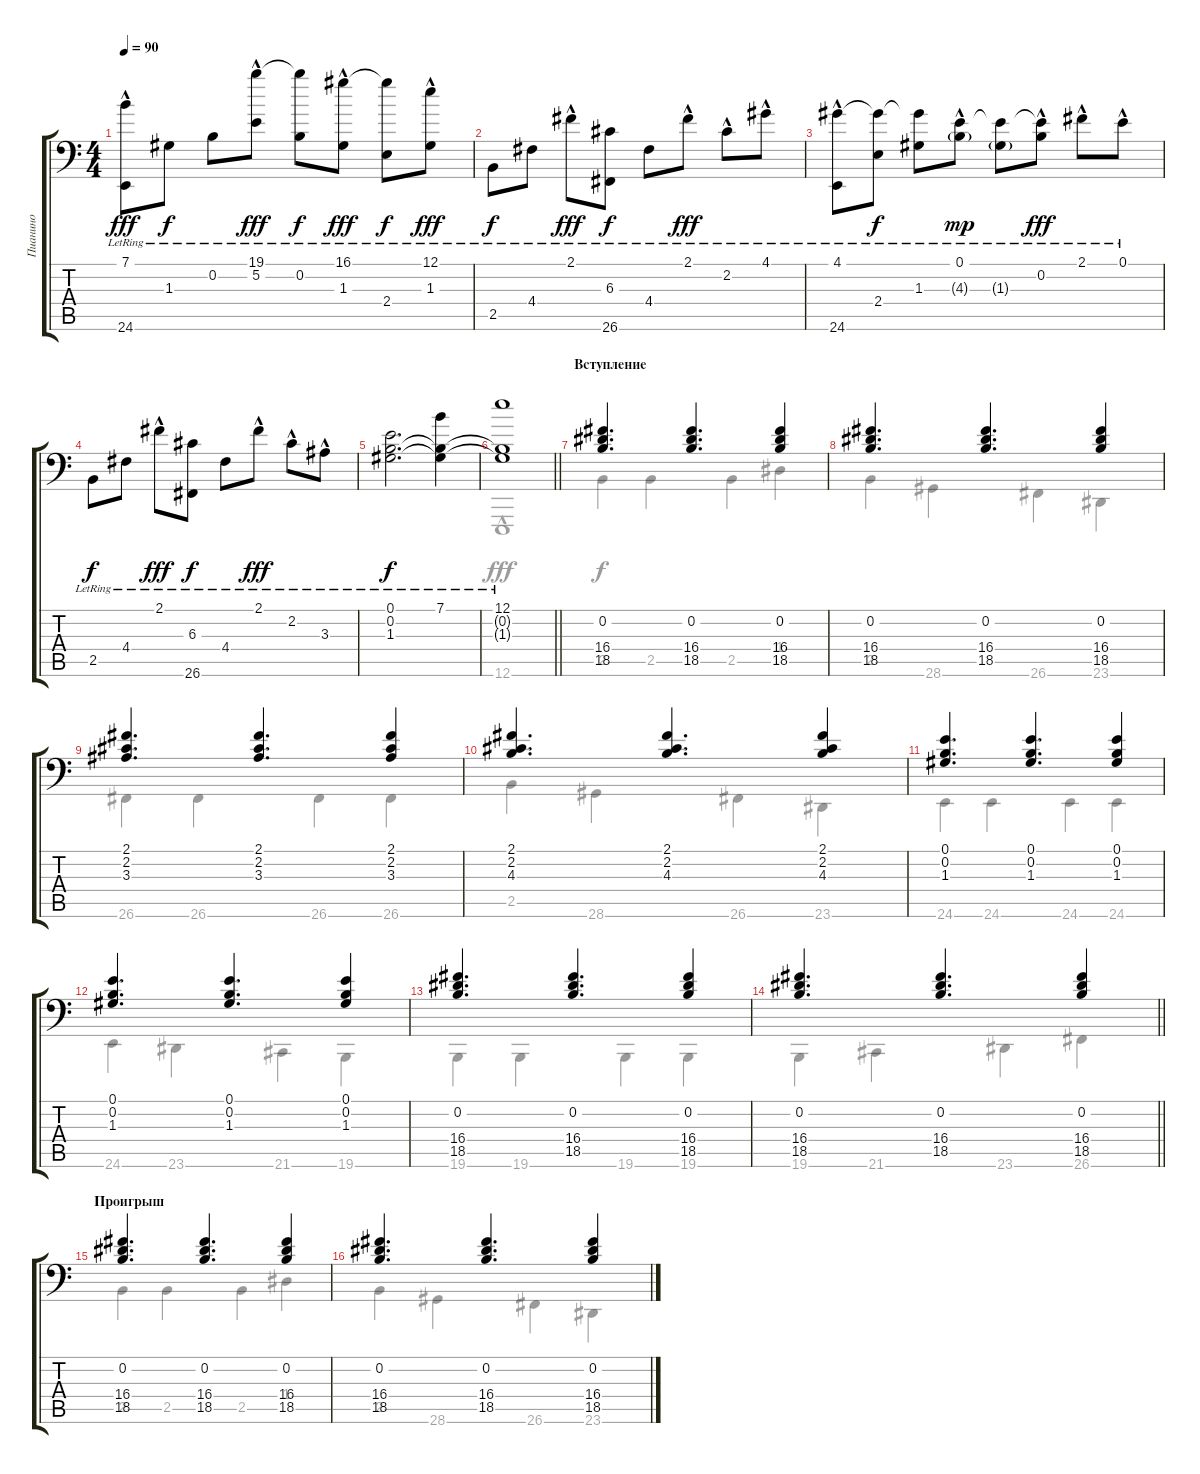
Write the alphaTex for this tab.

\track ("Пианино" "Пианино") {instrument brightacousticpiano}
\staff {score tabs}
\tuning (E4 B3 G3 D3 A2 E0) {hide}
\voice
\ts (4 4)
\tempo 90
\clef f4
\ks c
(7.1{hac lr} 24.6{lr}).8{dy fff} 1.3{lr}.8{dy f} 0.2{lr}.8 (19.1{hac lr} 5.2{lr}).8{dy fff} (19.1{t} 0.2{lr}).8{dy f} (16.1{hac lr} 1.3{lr}).8{dy fff} (16.1{t} 2.4{lr}).8{dy f} (12.1{hac lr} 1.3{lr}).8{dy fff} |
2.5{lr}.8{dy f} 4.4{lr}.8 2.1{hac lr}.8{dy fff} (6.3{lr} 26.6).8{dy f} 4.4{lr}.8 2.1{hac lr}.8{dy fff} 2.2{hac lr}.8 4.1{hac lr}.8 |
(4.1{hac} 24.6{lr}).8 (4.1{t} 2.4{lr}).8{dy f} (4.1{t} 1.3{lr}).8 (0.1{hac} 4.3{g lr}).8{dy mp} (0.1{t} 1.3{g lr}).8 (0.1{t} 0.2{hac lr}).8{dy fff} 2.1{hac lr}.8 0.1{hac lr}.8 |
2.5{lr}.8{dy f} 4.4{lr}.8 2.1{hac lr}.8{dy fff} (6.3{lr} 26.6).8{dy f} 4.4{lr}.8 2.1{hac lr}.8{dy fff} 2.2{hac lr}.8 3.3{hac lr}.8 |
(0.1{lr} 0.2 1.3).2{d dy f} (7.1{lr} 0.2{t} 1.3{t}).4 |
\barLineRight lightlight
(12.1{lr} 0.2{t} 1.3{t}).1 |
\section ("" "Вступление")
(0.2 16.4 18.5).4{d} (0.2 16.4 18.5).4{d} (0.2 16.4 18.5).4 |
(0.2 16.4 18.5).4{d} (0.2 16.4 18.5).4{d} (0.2 16.4 18.5).4 |
(2.1 2.2 3.3).4{d} (2.1 2.2 3.3).4{d} (2.1 2.2 3.3).4 |
(2.1 2.2 4.3).4{d} (2.1 2.2 4.3).4{d} (2.1 2.2 4.3).4 |
(0.1 0.2 1.3).4{d} (0.1 0.2 1.3).4{d} (0.1 0.2 1.3).4 |
(0.1 0.2 1.3).4{d} (0.1 0.2 1.3).4{d} (0.1 0.2 1.3).4 |
(0.2 16.4 18.5).4{d} (0.2 16.4 18.5).4{d} (0.2 16.4 18.5).4 |
\barLineRight lightlight
(0.2 16.4 18.5).4{d} (0.2 16.4 18.5).4{d} (0.2 16.4 18.5).4 |
\section ("" "Проигрыш")
(0.2 16.4 18.5).4{d} (0.2 16.4 18.5).4{d} (0.2 16.4 18.5).4 |
(0.2 16.4 18.5).4{d} (0.2 16.4 18.5).4{d} (0.2 16.4 18.5).4
\voice
\clef f4
\ottava regular
\simile none
\ks c
|
|
|
|
|
\barLineRight lightlight
12.6{hac}.1{dy fff} |
2.5.4{dy f} 2.5.4 2.5.4 1.4.4 |
2.5.4 28.6.4 26.6.4 23.6.4 |
26.6.4 26.6.4 26.6.4 26.6.4 |
2.5.4 28.6.4 26.6.4 23.6.4 |
24.6.4 24.6.4 24.6.4 24.6.4 |
24.6.4 23.6.4 21.6.4 19.6.4 |
19.6.4 19.6.4 19.6.4 19.6.4 |
\barLineRight lightlight
19.6.4 21.6.4 23.6.4 26.6.4 |
2.5.4 2.5.4 2.5.4 1.4.4 |
2.5.4 28.6.4 26.6.4 23.6.4
